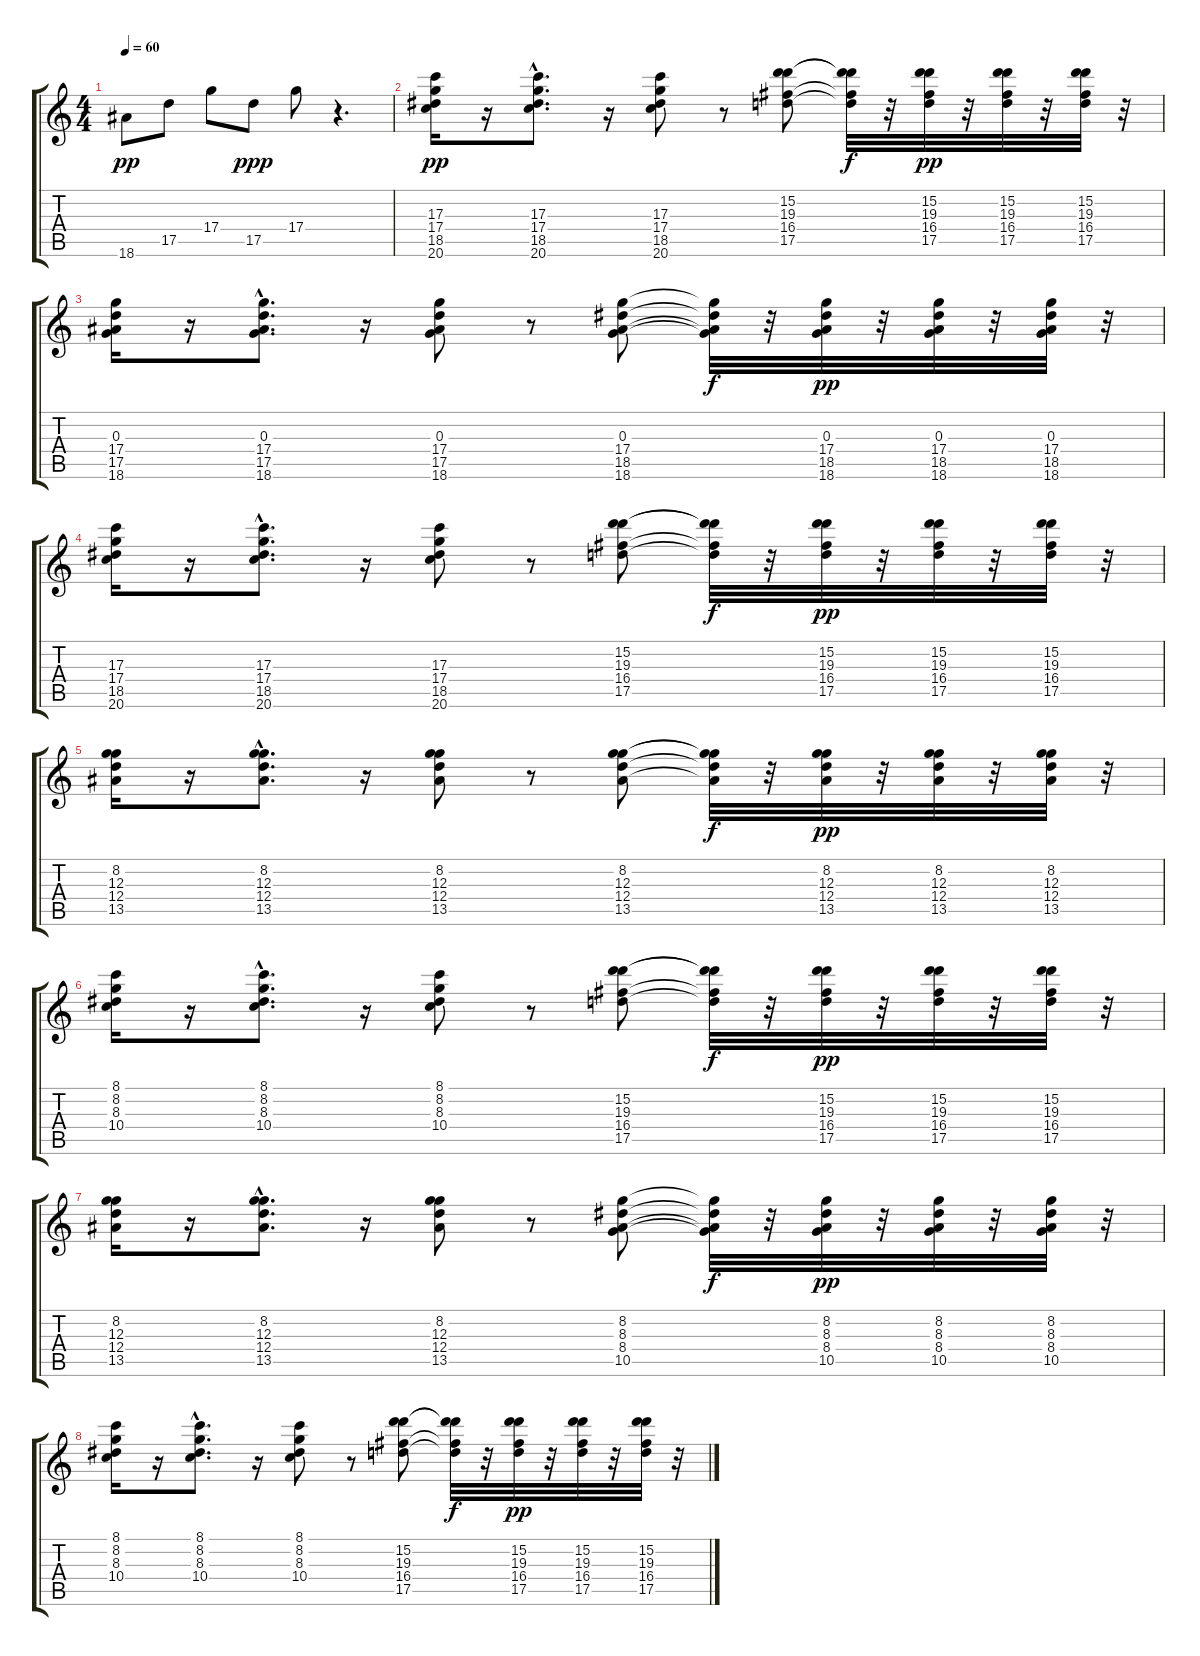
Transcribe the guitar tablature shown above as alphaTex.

\track "" {instrument acousticguitarsteel}
\staff {score tabs}
\tuning (E4 B3 G3 D3 A2 E2) {hide}
\ts (4 4)
\tempo 60
\clef g2
\ks c
18.6.8{dy pp instrument acousticguitarsteel} 17.5.8 17.4.8 17.5.8{dy ppp} 17.4.8 r.4{d} |
(17.3 17.4 18.5 20.6).16{dy pp instrument acousticguitarsteel} r.16 (17.3{hac} 17.4{hac} 18.5{hac} 20.6{hac}).8{d} r.16 (17.3 17.4 18.5 20.6).8 r.8 (15.2 19.3 16.4 17.5).8 (15.2{t} 19.3{t} 16.4{t} 17.5{t}).32{dy f} r.32 (15.2 19.3 16.4 17.5).32{dy pp} r.32 (15.2 19.3 16.4 17.5).32 r.32 (15.2 19.3 16.4 17.5).32 r.32 |
(0.3 17.4 17.5 18.6).16 r.16 (0.3{hac} 17.4{hac} 17.5{hac} 18.6{hac}).8{d} r.16 (0.3 17.4 17.5 18.6).8 r.8 (0.3 17.4 18.5 18.6).8 (0.3{t} 17.4{t} 18.5{t} 18.6{t}).32{dy f} r.32 (0.3 17.4 18.5 18.6).32{dy pp} r.32 (0.3 17.4 18.5 18.6).32 r.32 (0.3 17.4 18.5 18.6).32 r.32 |
(17.3 17.4 18.5 20.6).16 r.16 (17.3{hac} 17.4{hac} 18.5{hac} 20.6{hac}).8{d} r.16 (17.3 17.4 18.5 20.6).8 r.8 (15.2 19.3 16.4 17.5).8 (15.2{t} 19.3{t} 16.4{t} 17.5{t}).32{dy f} r.32 (15.2 19.3 16.4 17.5).32{dy pp} r.32 (15.2 19.3 16.4 17.5).32 r.32 (15.2 19.3 16.4 17.5).32 r.32 |
(8.2 12.3 12.4 13.5).16 r.16 (8.2{hac} 12.3{hac} 12.4{hac} 13.5{hac}).8{d} r.16 (8.2 12.3 12.4 13.5).8 r.8 (8.2 12.3 12.4 13.5).8 (8.2{t} 12.3{t} 12.4{t} 13.5{t}).32{dy f} r.32 (8.2 12.3 12.4 13.5).32{dy pp} r.32 (8.2 12.3 12.4 13.5).32 r.32 (8.2 12.3 12.4 13.5).32 r.32 |
(8.1 8.2 8.3 10.4).16 r.16 (8.1{hac} 8.2{hac} 8.3{hac} 10.4{hac}).8{d} r.16 (8.1 8.2 8.3 10.4).8 r.8 (15.2 19.3 16.4 17.5).8 (15.2{t} 19.3{t} 16.4{t} 17.5{t}).32{dy f} r.32 (15.2 19.3 16.4 17.5).32{dy pp} r.32 (15.2 19.3 16.4 17.5).32 r.32 (15.2 19.3 16.4 17.5).32 r.32 |
(8.2 12.3 12.4 13.5).16 r.16 (8.2{hac} 12.3{hac} 12.4{hac} 13.5{hac}).8{d} r.16 (8.2 12.3 12.4 13.5).8 r.8 (8.2 8.3 8.4 10.5).8 (8.2{t} 8.3{t} 8.4{t} 10.5{t}).32{dy f} r.32 (8.2 8.3 8.4 10.5).32{dy pp} r.32 (8.2 8.3 8.4 10.5).32 r.32 (8.2 8.3 8.4 10.5).32 r.32 |
(8.1 8.2 8.3 10.4).16 r.16 (8.1{hac} 8.2{hac} 8.3{hac} 10.4{hac}).8{d} r.16 (8.1 8.2 8.3 10.4).8 r.8 (15.2 19.3 16.4 17.5).8 (15.2{t} 19.3{t} 16.4{t} 17.5{t}).32{dy f} r.32 (15.2 19.3 16.4 17.5).32{dy pp} r.32 (15.2 19.3 16.4 17.5).32 r.32 (15.2 19.3 16.4 17.5).32 r.32
